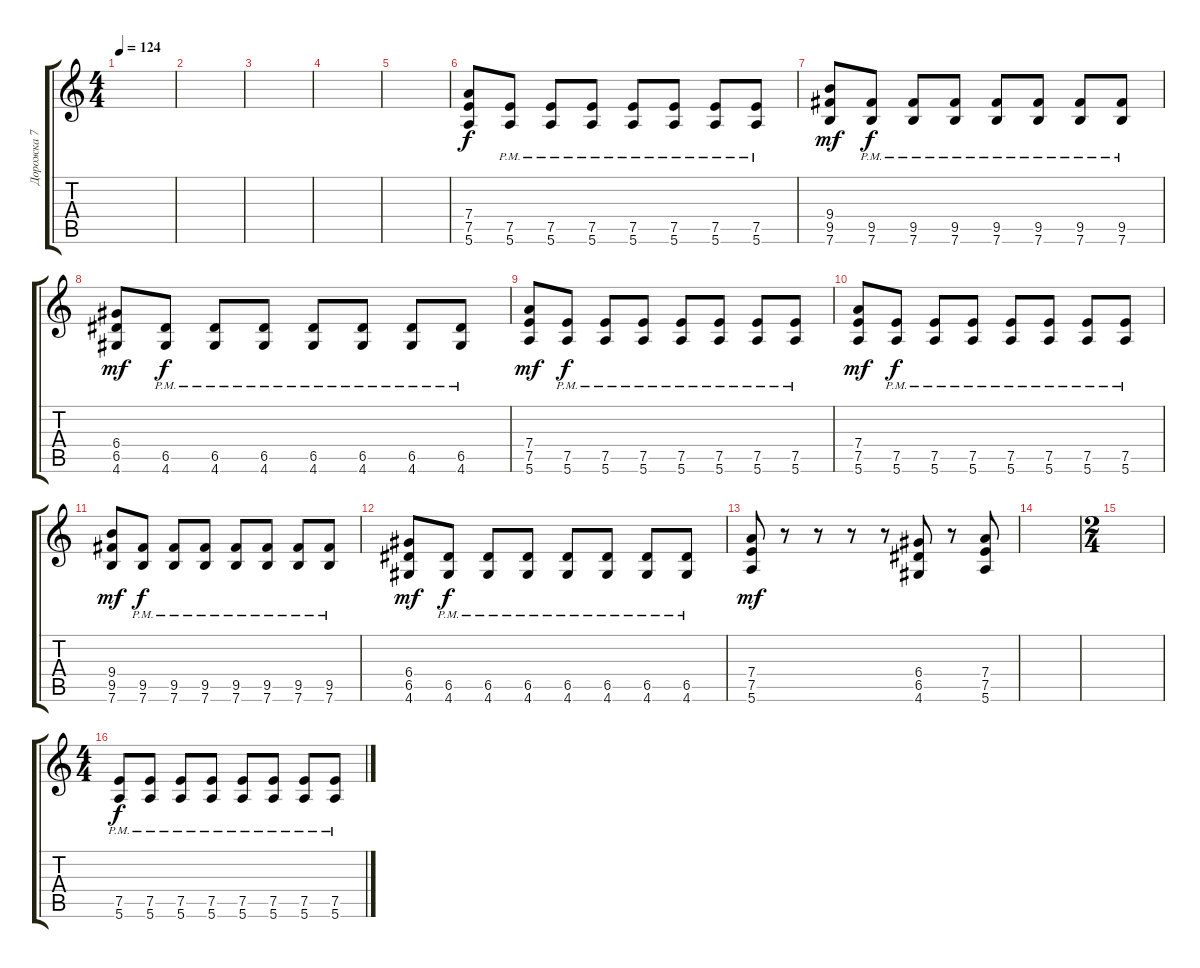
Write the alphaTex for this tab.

\track ("Дорожка 7" "Дорожка 7") {instrument electricguitarclean}
\staff {score tabs}
\tuning (E4 B3 G3 D3 A2 E2) {hide}
\ts (4 4)
\tempo 124
\clef g2
\ks c
|
|
|
|
|
(7.4 7.5 5.6).8 (7.5{pm} 5.6{pm}).8{dy f} (7.5{pm} 5.6{pm}).8 (7.5{pm} 5.6{pm}).8 (7.5{pm} 5.6{pm}).8 (7.5{pm} 5.6{pm}).8 (7.5{pm} 5.6{pm}).8 (7.5{pm} 5.6{pm}).8 |
(9.4 9.5 7.6).8{dy mf} (9.5{pm} 7.6{pm}).8{dy f} (9.5{pm} 7.6{pm}).8 (9.5{pm} 7.6{pm}).8 (9.5{pm} 7.6{pm}).8 (9.5{pm} 7.6{pm}).8 (9.5{pm} 7.6{pm}).8 (9.5{pm} 7.6{pm}).8 |
(6.4 6.5 4.6).8{dy mf} (6.5{pm} 4.6{pm}).8{dy f} (6.5{pm} 4.6{pm}).8 (6.5{pm} 4.6{pm}).8 (6.5{pm} 4.6{pm}).8 (6.5{pm} 4.6{pm}).8 (6.5{pm} 4.6{pm}).8 (6.5{pm} 4.6{pm}).8 |
(7.4 7.5 5.6).8{dy mf} (7.5{pm} 5.6{pm}).8{dy f} (7.5{pm} 5.6{pm}).8 (7.5{pm} 5.6{pm}).8 (7.5{pm} 5.6{pm}).8 (7.5{pm} 5.6{pm}).8 (7.5{pm} 5.6{pm}).8 (7.5{pm} 5.6{pm}).8 |
(7.4 7.5 5.6).8{dy mf} (7.5{pm} 5.6{pm}).8{dy f} (7.5{pm} 5.6{pm}).8 (7.5{pm} 5.6{pm}).8 (7.5{pm} 5.6{pm}).8 (7.5{pm} 5.6{pm}).8 (7.5{pm} 5.6{pm}).8 (7.5{pm} 5.6{pm}).8 |
(9.4 9.5 7.6).8{dy mf} (9.5{pm} 7.6{pm}).8{dy f} (9.5{pm} 7.6{pm}).8 (9.5{pm} 7.6{pm}).8 (9.5{pm} 7.6{pm}).8 (9.5{pm} 7.6{pm}).8 (9.5{pm} 7.6{pm}).8 (9.5{pm} 7.6{pm}).8 |
(6.4 6.5 4.6).8{dy mf} (6.5{pm} 4.6{pm}).8{dy f} (6.5{pm} 4.6{pm}).8 (6.5{pm} 4.6{pm}).8 (6.5{pm} 4.6{pm}).8 (6.5{pm} 4.6{pm}).8 (6.5{pm} 4.6{pm}).8 (6.5{pm} 4.6{pm}).8 |
(7.4 7.5 5.6).8{dy mf} r.8 r.8 r.8 r.8 (6.4 6.5 4.6).8 r.8 (7.4 7.5 5.6).8 |
|
\ts (2 4)
|
\ts (4 4)
(7.5{pm} 5.6{pm}).8{dy f} (7.5{pm} 5.6{pm}).8 (7.5{pm} 5.6{pm}).8 (7.5{pm} 5.6{pm}).8 (7.5{pm} 5.6{pm}).8 (7.5{pm} 5.6{pm}).8 (7.5{pm} 5.6{pm}).8 (7.5{pm} 5.6{pm}).8
